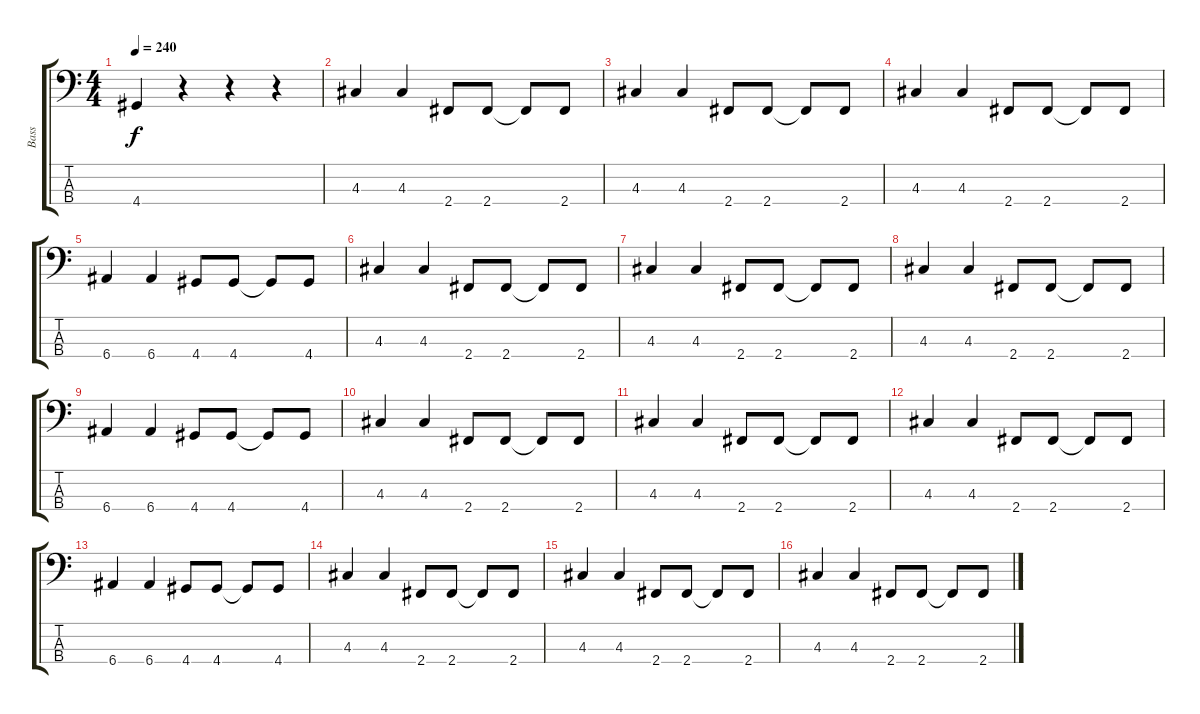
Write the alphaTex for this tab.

\track ("Bass" "Bass") {instrument electricbasspick}
\staff {score tabs}
\tuning (G2 D2 A1 E1) {hide}
\ts (4 4)
\tempo 240
\clef f4
\ks c
4.4.4{dy f} r.4 r.4 r.4 |
4.3.4 4.3.4 2.4.8 2.4.8 2.4{t}.8 2.4.8 |
4.3.4 4.3.4 2.4.8 2.4.8 2.4{t}.8 2.4.8 |
4.3.4 4.3.4 2.4.8 2.4.8 2.4{t}.8 2.4.8 |
6.4.4 6.4.4 4.4.8 4.4.8 4.4{t}.8 4.4.8 |
4.3.4 4.3.4 2.4.8 2.4.8 2.4{t}.8 2.4.8 |
4.3.4 4.3.4 2.4.8 2.4.8 2.4{t}.8 2.4.8 |
4.3.4 4.3.4 2.4.8 2.4.8 2.4{t}.8 2.4.8 |
6.4.4 6.4.4 4.4.8 4.4.8 4.4{t}.8 4.4.8 |
4.3.4 4.3.4 2.4.8 2.4.8 2.4{t}.8 2.4.8 |
4.3.4 4.3.4 2.4.8 2.4.8 2.4{t}.8 2.4.8 |
4.3.4 4.3.4 2.4.8 2.4.8 2.4{t}.8 2.4.8 |
6.4.4 6.4.4 4.4.8 4.4.8 4.4{t}.8 4.4.8 |
4.3.4 4.3.4 2.4.8 2.4.8 2.4{t}.8 2.4.8 |
4.3.4 4.3.4 2.4.8 2.4.8 2.4{t}.8 2.4.8 |
4.3.4 4.3.4 2.4.8 2.4.8 2.4{t}.8 2.4.8
